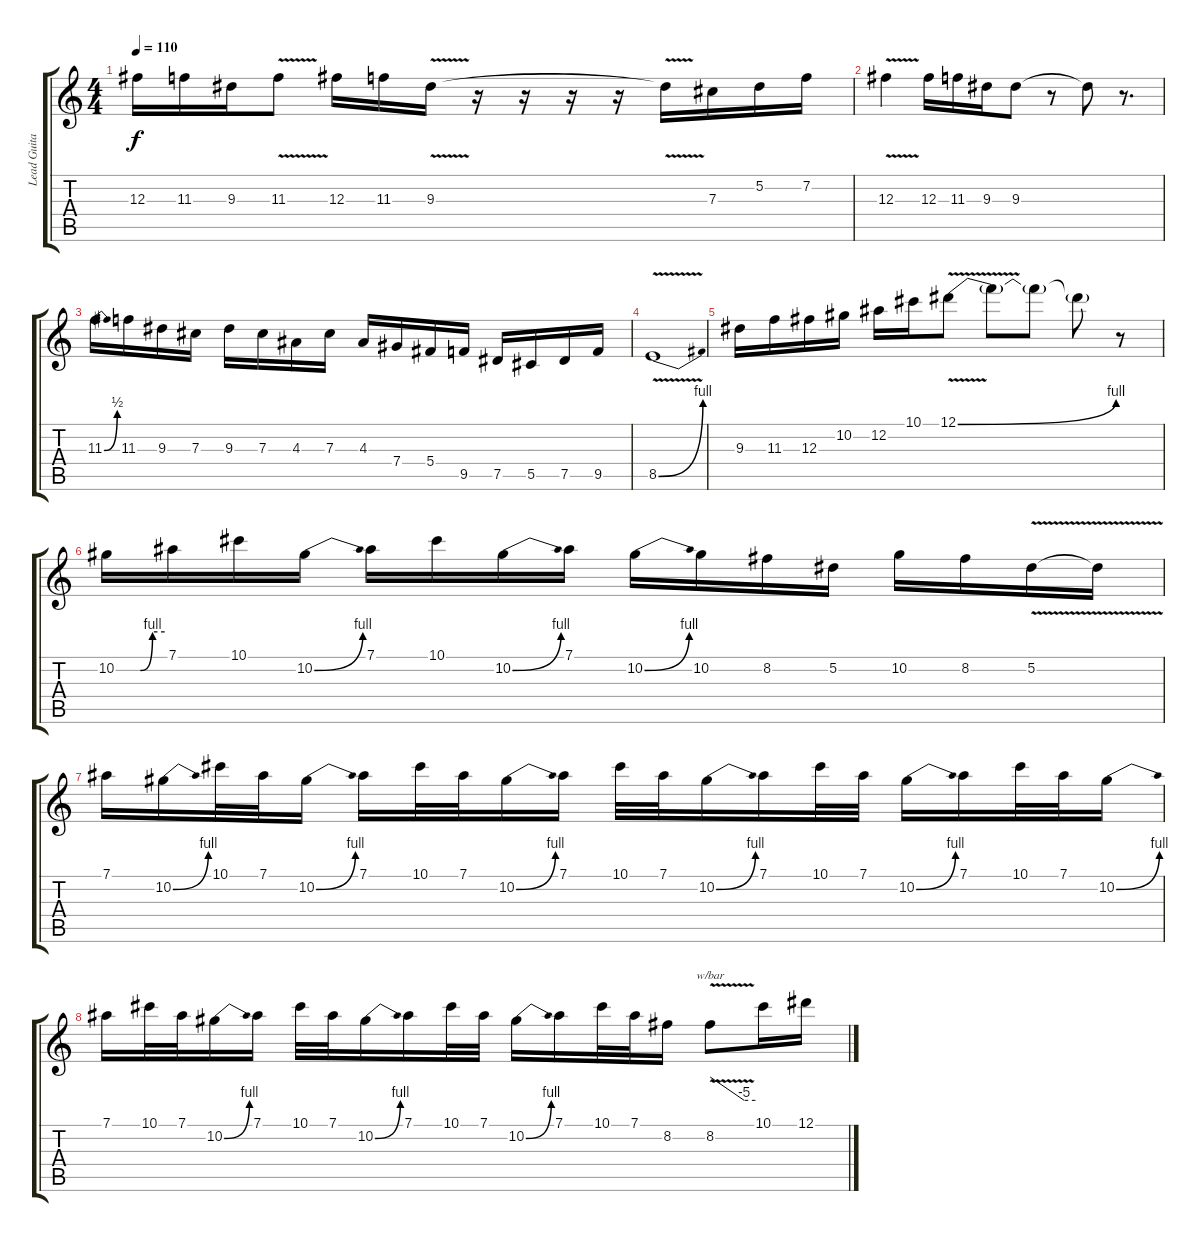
\track ("Lead Guitar" "Lead Guita") {instrument distortionguitar}
\staff {score tabs}
\tuning (Eb4 Bb3 Gb3 Db3 Ab2 Eb2) {hide}
\ts (4 4)
\tempo 110
\clef g2
\ks c
12.3.16{dy f} 11.3.16 9.3.16 11.3{v}.8 12.3.16 11.3.16 9.3{v}.16 r.16 r.16 r.16 r.16 9.3{t}.16 7.3.16 5.2.16 7.2.16 |
12.3{v}.4 12.3.16 11.3.16 9.3.16 9.3.8 r.8 9.3{t}.8 r.8{d} |
11.3{be (bend 0 0 60 2)}.16 11.3.16 9.3.16 7.3.16 9.3.16 7.3.16 4.3.16 7.3.16 4.3.16 7.4.16 5.4.16 9.5.16 7.5.16 5.5.16 7.5.16 9.5.16 |
8.5{be (bend 0 0 60 4) v}.1 |
9.3.16 11.3.16 12.3.16 10.2.16 12.2.16 10.1.16 12.1{be (bend 0 0 60 4) v}.8 12.1{t}.8 12.1{t}.8 12.1{t}.8 r.8 |
10.2{be (custom 0 0 30 0 45 4 60 4)}.16 7.1.16 10.1.16 10.2{be (bend 0 0 60 4)}.16 7.1.16 10.1.16 10.2{be (bend 0 0 60 4)}.16 7.1.16 10.2{be (bend 0 0 60 4)}.16 10.2.16 8.2.16 5.2.16 10.2.16 8.2.16 5.2{v}.16 5.2{t}.16 |
7.1.16 10.2{be (bend 0 0 60 4)}.16 10.1.32 7.1.32 10.2{be (bend 0 0 60 4)}.16 7.1.16 10.1.32 7.1.32 10.2{be (bend 0 0 60 4)}.16 7.1.16 10.1.32 7.1.32 10.2{be (bend 0 0 60 4)}.16 7.1.16 10.1.32 7.1.32 10.2{be (bend 0 0 60 4)}.16 7.1.16 10.1.32 7.1.32 10.2{be (bend 0 0 60 4)}.16 |
7.1.16 10.1.32 7.1.32 10.2{be (bend 0 0 60 4)}.16 7.1.16 10.1.32 7.1.32 10.2{be (bend 0 0 60 4)}.16 7.1.16 10.1.32 7.1.32 10.2{be (bend 0 0 60 4)}.16 7.1.16 10.1.32 7.1.32 8.2.16 8.2{v}.8{tbe (custom default 0 0 45 -20 60 -20)} 10.1.16 12.1.16
